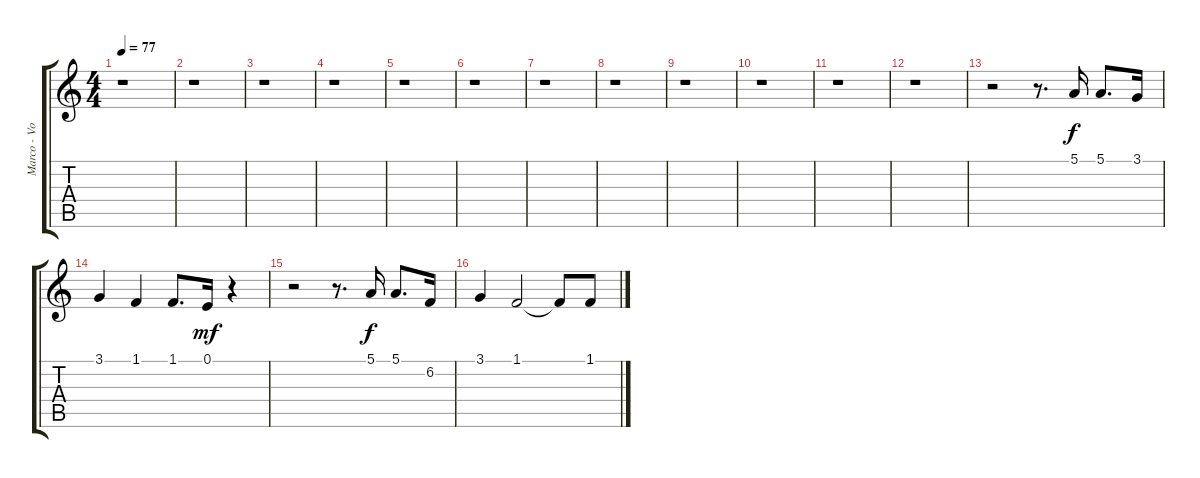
\track ("Marco - Vocals" "Marco - Vo") {mute instrument tenorsax}
\staff {score tabs}
\tuning (E4 B3 G3 D3 A2 E2) {hide}
\ts (4 4)
\tempo 77
\clef g2
\ks c
r.1{dy ff} |
r.1 |
r.1 |
r.1 |
r.1 |
r.1 |
r.1 |
r.1 |
r.1 |
r.1 |
r.1 |
r.1 |
r.2 r.8{d} 5.1.16{dy f} 5.1.8{d} 3.1.16 |
3.1.4 1.1.4 1.1.8{d} 0.1.16{dy mf} r.4 |
r.2 r.8{d} 5.1.16{dy f} 5.1.8{d} 6.2.16 |
3.1.4 1.1.2 1.1{t}.8 1.1.8
